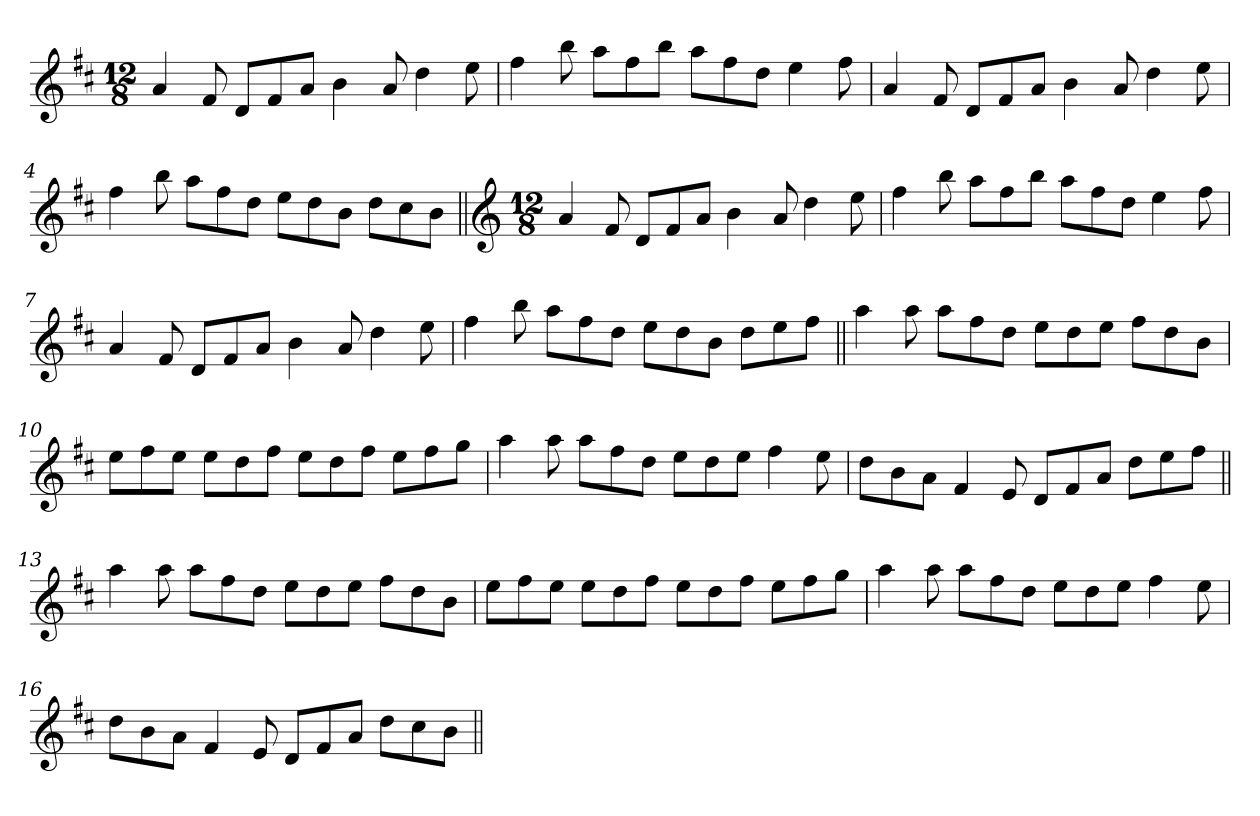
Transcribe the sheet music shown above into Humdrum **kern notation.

**kern
*part1
*staff1
*clefG2
*k[f#c#]
*D:
*M12/8
=1
4a/
8f#/
8d/L
8f#/
8a/J
4b\
8a/
4dd\
8ee\
=2
4ff#\
8bb\
8aa\L
8ff#\
8bb\J
8aa\L
8ff#\
8dd\J
4ee\
8ff#\
=3
4a/
8f#/
8d/L
8f#/
8a/J
4b\
8a/
4dd\
8ee\
!!LO:LB:g=z
=4
4ff#\
8bb\
8aa\L
8ff#\
8dd\J
8ee\L
8dd\
8b\J
8dd\L
8cc#\
8b\J
=5||
*clefG2
*M12/8
4a/
8f#/
8d/L
8f#/
8a/J
4b\
8a/
4dd\
8ee\
=6
4ff#\
8bb\
8aa\L
8ff#\
8bb\J
8aa\L
8ff#\
8dd\J
4ee\
8ff#\
!!LO:LB:g=z
=7
4a/
8f#/
8d/L
8f#/
8a/J
4b\
8a/
4dd\
8ee\
=8
4ff#\
8bb\
8aa\L
8ff#\
8dd\J
8ee\L
8dd\
8b\J
8dd\L
8ee\
8ff#\J
=9||
4aa\
8aa\
8aa\L
8ff#\
8dd\J
8ee\L
8dd\
8ee\J
8ff#\L
8dd\
8b\J
=10
8ee\L
8ff#\
8ee\J
8ee\L
8dd\
8ff#\J
8ee\L
8dd\
8ff#\J
8ee\L
8ff#\
8gg\J
!!LO:LB:g=z
=11
4aa\
8aa\
8aa\L
8ff#\
8dd\J
8ee\L
8dd\
8ee\J
4ff#\
8ee\
=12
8dd\L
8b\
8a\J
4f#/
8e/
8d/L
8f#/
8a/J
8dd\L
8ee\
8ff#\J
=13||
4aa\
8aa\
8aa\L
8ff#\
8dd\J
8ee\L
8dd\
8ee\J
8ff#\L
8dd\
8b\J
!!LO:LB:g=z
=14
8ee\L
8ff#\
8ee\J
8ee\L
8dd\
8ff#\J
8ee\L
8dd\
8ff#\J
8ee\L
8ff#\
8gg\J
=15
4aa\
8aa\
8aa\L
8ff#\
8dd\J
8ee\L
8dd\
8ee\J
4ff#\
8ee\
=16
8dd\L
8b\
8a\J
4f#/
8e/
8d/L
8f#/
8a/J
8dd\L
8cc#\
8b\J
=||
*-
